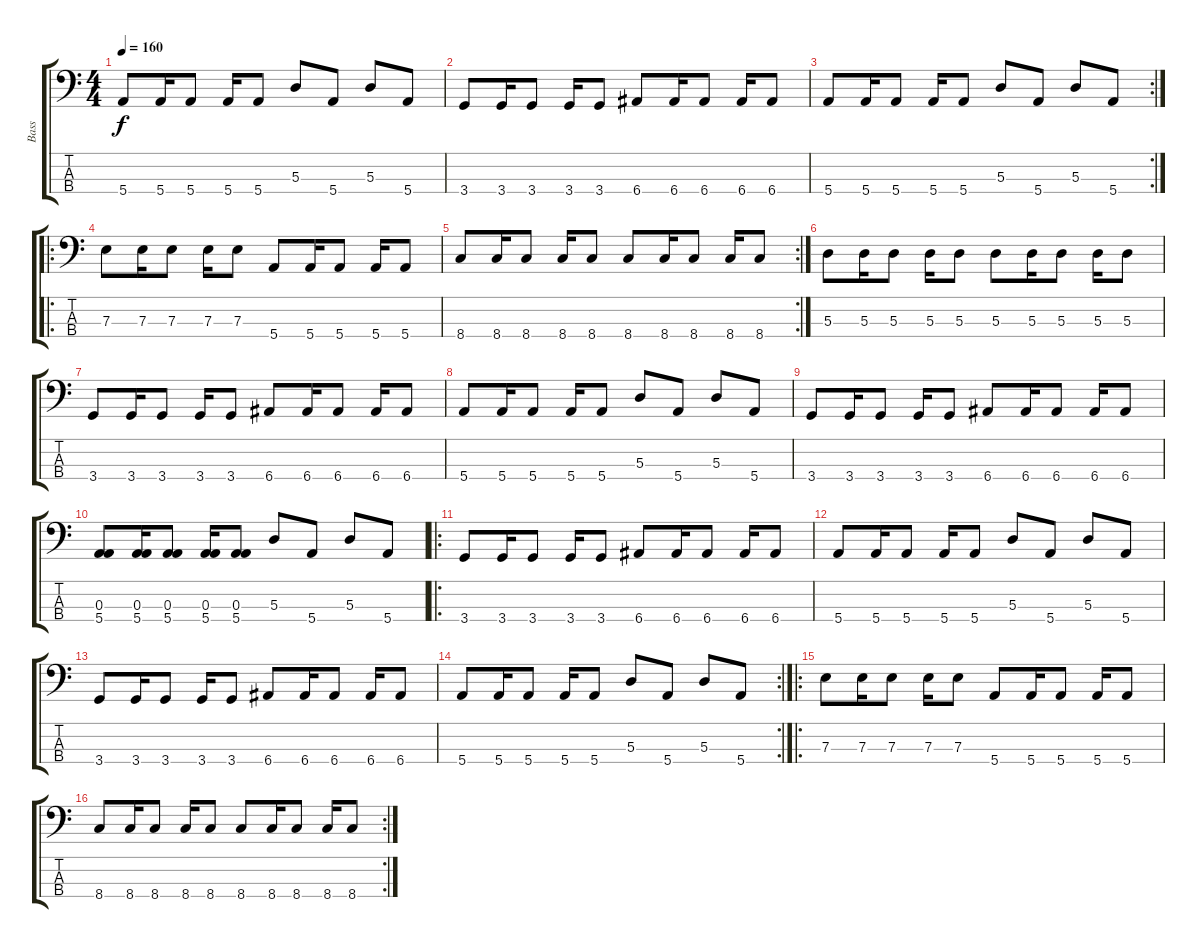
\track ("Bass" "Bass") {instrument electricbasspick}
\staff {score tabs}
\tuning (G2 D2 A1 E1) {hide}
\ts (4 4)
\tempo 160
\clef f4
\ks c
5.4.8{dy f} 5.4.16 5.4.8 5.4.16 5.4.8 5.3.8 5.4.8 5.3.8 5.4.8 |
3.4.8 3.4.16 3.4.8 3.4.16 3.4.8 6.4.8 6.4.16 6.4.8 6.4.16 6.4.8 |
\rc 2
5.4.8 5.4.16 5.4.8 5.4.16 5.4.8 5.3.8 5.4.8 5.3.8 5.4.8 |
\ro
7.3.8 7.3.16 7.3.8 7.3.16 7.3.8 5.4.8 5.4.16 5.4.8 5.4.16 5.4.8 |
\rc 2
8.4.8 8.4.16 8.4.8 8.4.16 8.4.8 8.4.8 8.4.16 8.4.8 8.4.16 8.4.8 |
5.3.8 5.3.16 5.3.8 5.3.16 5.3.8 5.3.8 5.3.16 5.3.8 5.3.16 5.3.8 |
3.4.8 3.4.16 3.4.8 3.4.16 3.4.8 6.4.8 6.4.16 6.4.8 6.4.16 6.4.8 |
5.4.8 5.4.16 5.4.8 5.4.16 5.4.8 5.3.8 5.4.8 5.3.8 5.4.8 |
3.4.8 3.4.16 3.4.8 3.4.16 3.4.8 6.4.8 6.4.16 6.4.8 6.4.16 6.4.8 |
(0.3 5.4).8 (0.3 5.4).16 (0.3 5.4).8 (0.3 5.4).16 (0.3 5.4).8 5.3.8 5.4.8 5.3.8 5.4.8 |
\ro
3.4.8 3.4.16 3.4.8 3.4.16 3.4.8 6.4.8 6.4.16 6.4.8 6.4.16 6.4.8 |
5.4.8 5.4.16 5.4.8 5.4.16 5.4.8 5.3.8 5.4.8 5.3.8 5.4.8 |
3.4.8 3.4.16 3.4.8 3.4.16 3.4.8 6.4.8 6.4.16 6.4.8 6.4.16 6.4.8 |
\rc 2
5.4.8 5.4.16 5.4.8 5.4.16 5.4.8 5.3.8 5.4.8 5.3.8 5.4.8 |
\ro
7.3.8 7.3.16 7.3.8 7.3.16 7.3.8 5.4.8 5.4.16 5.4.8 5.4.16 5.4.8 |
\rc 2
8.4.8 8.4.16 8.4.8 8.4.16 8.4.8 8.4.8 8.4.16 8.4.8 8.4.16 8.4.8
